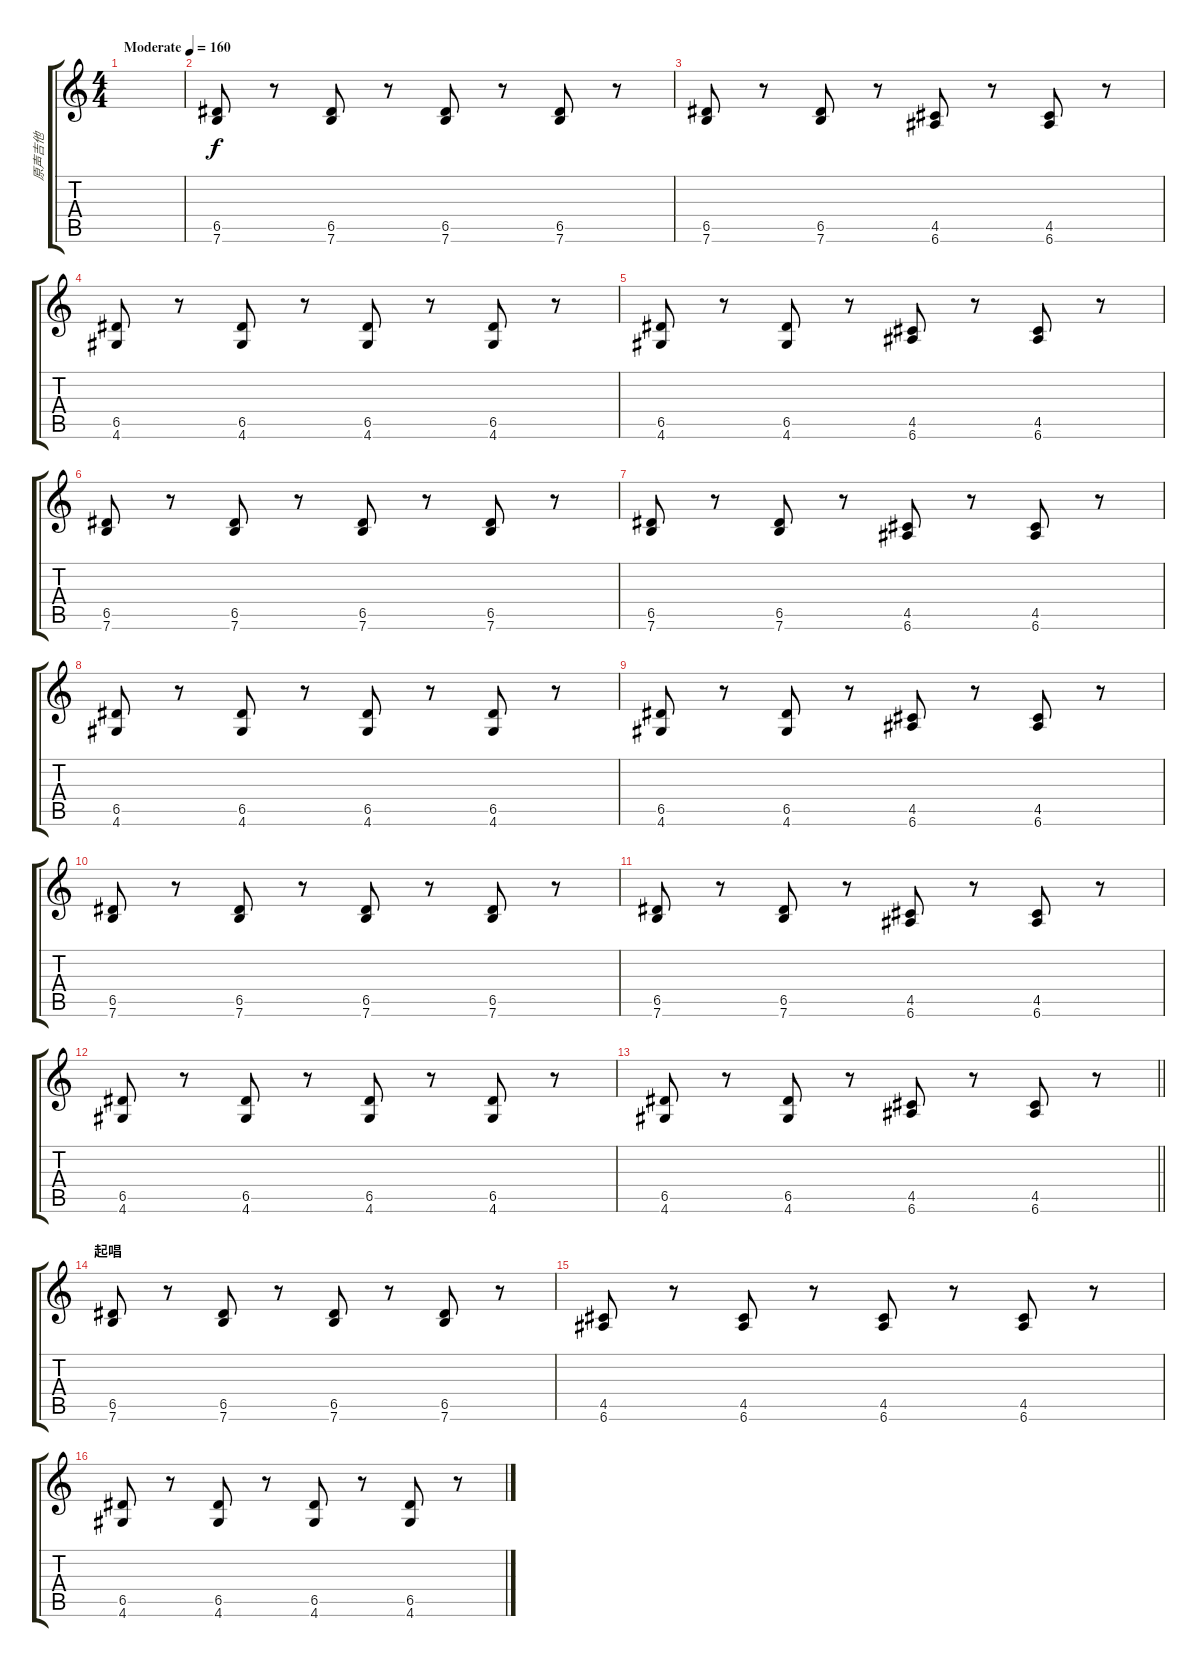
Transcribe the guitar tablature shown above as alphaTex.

\track ("原声吉他" "原声吉他") {instrument acousticguitarsteel}
\staff {score tabs}
\tuning (E4 B3 G3 D3 A2 E2) {hide}
\ts (4 4)
\tempo (160 "Moderate")
\clef g2
\ks c
|
(6.5 7.6).8 r.8 (6.5 7.6).8 r.8 (6.5 7.6).8 r.8 (6.5 7.6).8 r.8 |
(6.5 7.6).8 r.8 (6.5 7.6).8 r.8 (4.5 6.6).8 r.8 (4.5 6.6).8 r.8 |
(6.5 4.6).8 r.8 (6.5 4.6).8 r.8 (6.5 4.6).8 r.8 (6.5 4.6).8 r.8 |
(6.5 4.6).8 r.8 (6.5 4.6).8 r.8 (4.5 6.6).8 r.8 (4.5 6.6).8 r.8 |
(6.5 7.6).8 r.8 (6.5 7.6).8 r.8 (6.5 7.6).8 r.8 (6.5 7.6).8 r.8 |
(6.5 7.6).8 r.8 (6.5 7.6).8 r.8 (4.5 6.6).8 r.8 (4.5 6.6).8 r.8 |
(6.5 4.6).8 r.8 (6.5 4.6).8 r.8 (6.5 4.6).8 r.8 (6.5 4.6).8 r.8 |
(6.5 4.6).8 r.8 (6.5 4.6).8 r.8 (4.5 6.6).8 r.8 (4.5 6.6).8 r.8 |
(6.5 7.6).8 r.8 (6.5 7.6).8 r.8 (6.5 7.6).8 r.8 (6.5 7.6).8 r.8 |
(6.5 7.6).8 r.8 (6.5 7.6).8 r.8 (4.5 6.6).8 r.8 (4.5 6.6).8 r.8 |
(6.5 4.6).8 r.8 (6.5 4.6).8 r.8 (6.5 4.6).8 r.8 (6.5 4.6).8 r.8 |
\barLineRight lightlight
(6.5 4.6).8 r.8 (6.5 4.6).8 r.8 (4.5 6.6).8 r.8 (4.5 6.6).8 r.8 |
\section ("" "起唱")
(6.5 7.6).8 r.8 (6.5 7.6).8 r.8 (6.5 7.6).8 r.8 (6.5 7.6).8 r.8 |
(4.5 6.6).8 r.8 (4.5 6.6).8 r.8 (4.5 6.6).8 r.8 (4.5 6.6).8 r.8 |
(6.5 4.6).8 r.8 (6.5 4.6).8 r.8 (6.5 4.6).8 r.8 (6.5 4.6).8 r.8
